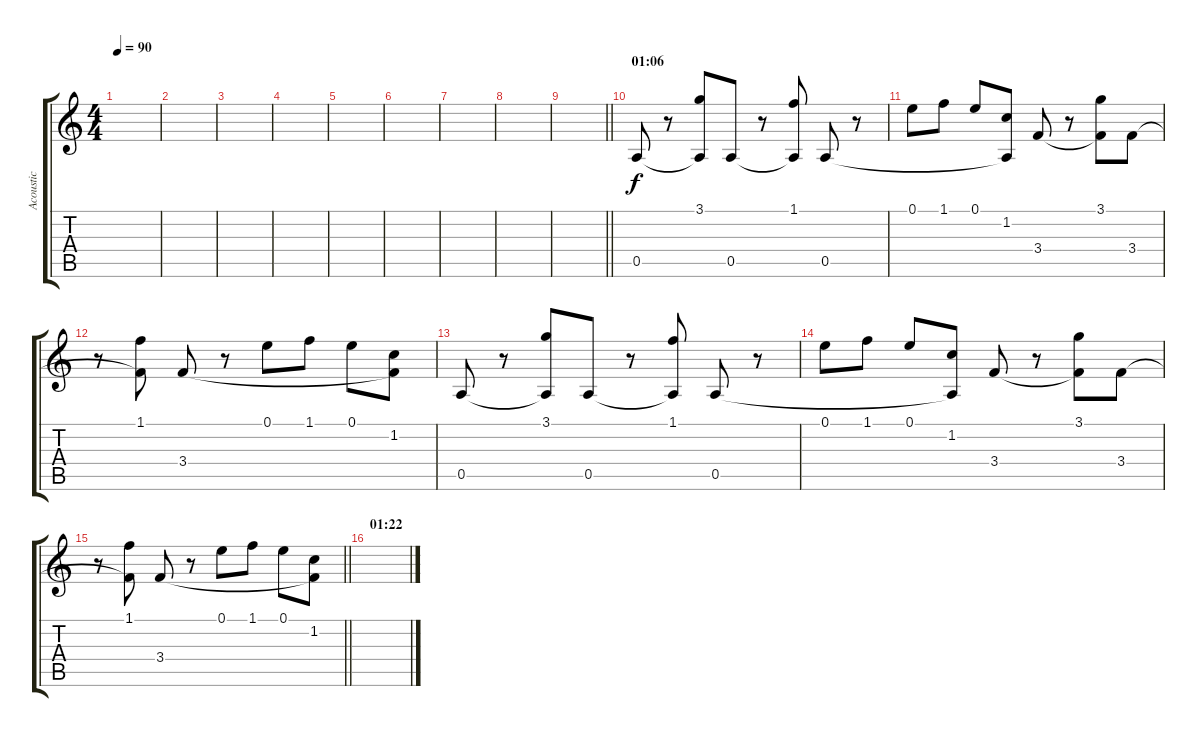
\track ("Acoustic" "Acoustic") {instrument acousticguitarsteel}
\staff {score tabs}
\tuning (E4 B3 G3 D3 A2 E2) {hide}
\ts (4 4)
\tempo 90
\clef g2
\ks c
|
|
|
|
|
|
|
|
\barLineRight lightlight
|
\section ("" "01:06")
0.5.8 r.8 (3.1 0.5{t}).8 0.5.8 r.8 (1.1 0.5{t}).8 0.5.8 r.8 |
0.1.8 1.1.8 0.1.8 (1.2 0.5{t}).8 3.4.8 r.8 (3.1 3.4{t}).8 3.4.8 |
r.8 (1.1 3.4{t}).8 3.4.8 r.8 0.1.8 1.1.8 0.1.8 (1.2 3.4{t}).8 |
0.5.8 r.8 (3.1 0.5{t}).8 0.5.8 r.8 (1.1 0.5{t}).8 0.5.8 r.8 |
0.1.8 1.1.8 0.1.8 (1.2 0.5{t}).8 3.4.8 r.8 (3.1 3.4{t}).8 3.4.8 |
\barLineRight lightlight
r.8 (1.1 3.4{t}).8 3.4.8 r.8 0.1.8 1.1.8 0.1.8 (1.2 3.4{t}).8 |
\section ("" "01:22")
